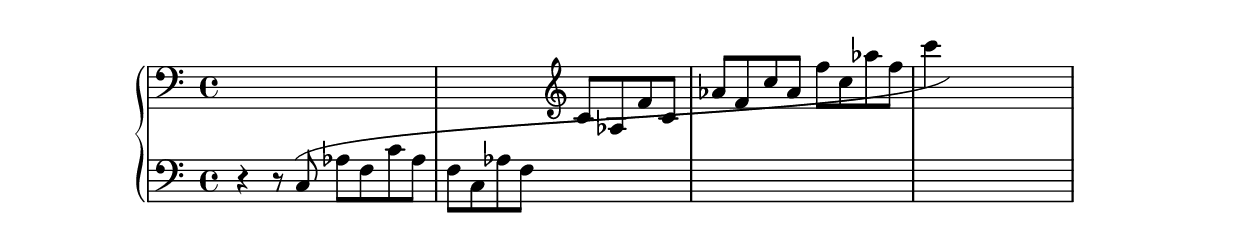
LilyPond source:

%% http://lsr.di.unimi.it/LSR/Item?id=134
%% see also http://www.lilypond.org/doc/v2.18/Documentation/notation/modifying-shapes

\score {
  \new PianoStaff
  <<
    \context Staff = "up" {
      \clef bass
      s1 * 4
    } 
    \context Staff = "down" \relative c 
    <<
      s1*4
      {
        \clef bass
        r4 r8
        \once\override Slur.extra-offset = #'(0 . 6)
        \once\override Slur.control-points =
        #'((0 . -4) (2 . 0) (60 . 0) (63 . 4))
        c8( as' f c' as
        
        % line breaks will mess up this example  
        \noBreak
        f c as' f
        \change Staff = up
        \clef treble
        c' as f' c
        \noBreak
        as' f c' as
        f' c as' f c'4)
      }
    >>
  >>
  \layout { }
}
